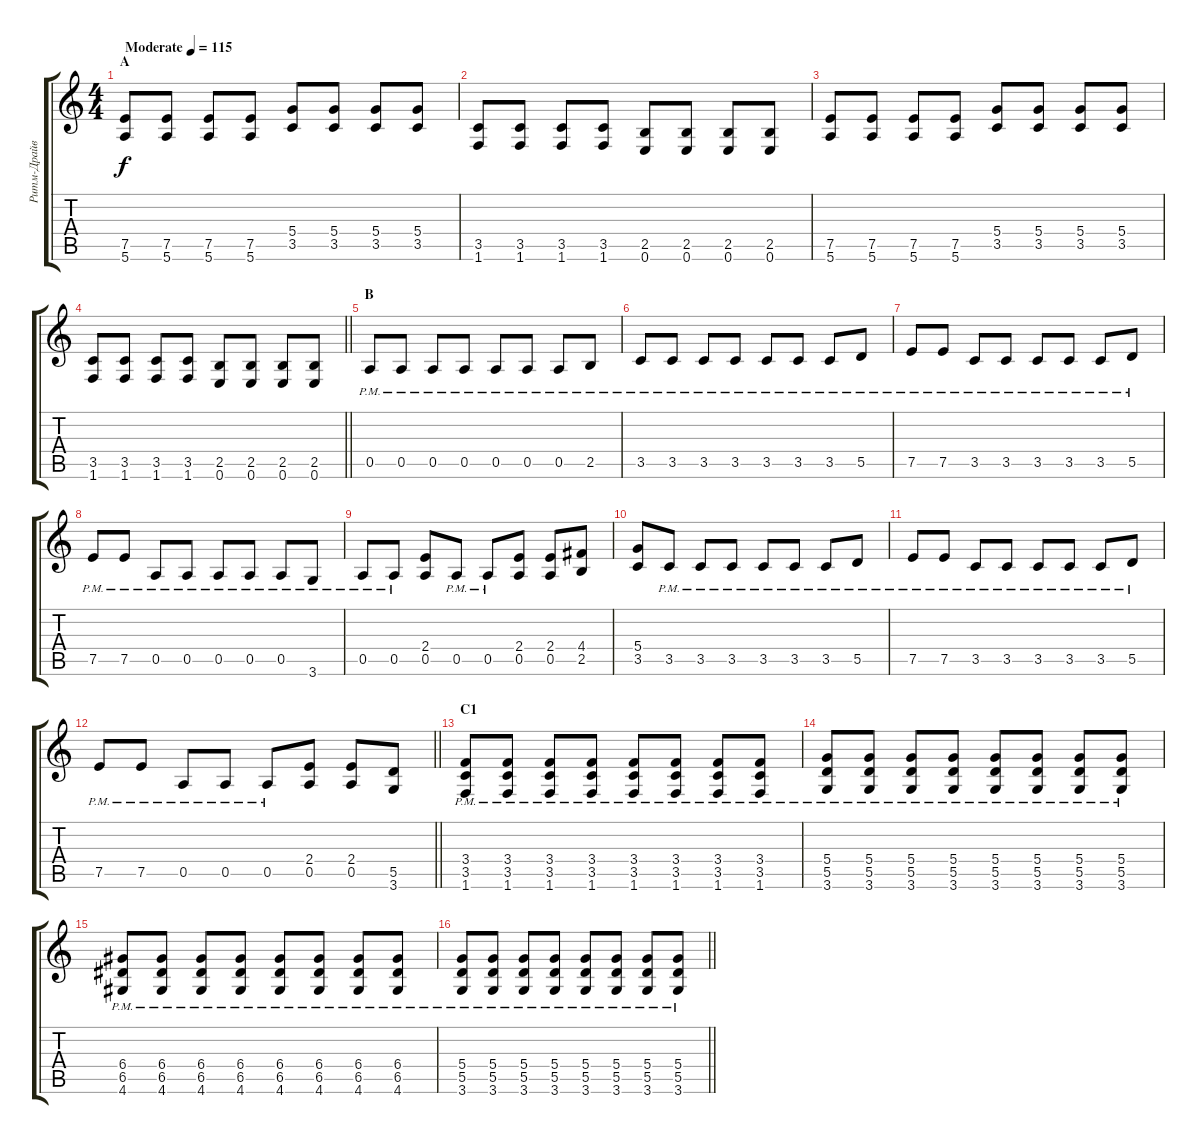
\track ("Ритм-Драйв" "Ритм-Драйв") {instrument overdrivenguitar}
\staff {score tabs}
\tuning (E4 B3 G3 D3 A2 E2) {hide}
\ts (4 4)
\section ("" "A")
\tempo (115 "Moderate")
\clef g2
\ks c
(7.5 5.6).8{dy f instrument overdrivenguitar} (7.5 5.6).8 (7.5 5.6).8 (7.5 5.6).8 (5.4 3.5).8 (5.4 3.5).8 (5.4 3.5).8 (5.4 3.5).8 |
(3.5 1.6).8 (3.5 1.6).8 (3.5 1.6).8 (3.5 1.6).8 (2.5 0.6).8 (2.5 0.6).8 (2.5 0.6).8 (2.5 0.6).8 |
(7.5 5.6).8 (7.5 5.6).8 (7.5 5.6).8 (7.5 5.6).8 (5.4 3.5).8 (5.4 3.5).8 (5.4 3.5).8 (5.4 3.5).8 |
\barLineRight lightlight
(3.5 1.6).8 (3.5 1.6).8 (3.5 1.6).8 (3.5 1.6).8 (2.5 0.6).8 (2.5 0.6).8 (2.5 0.6).8 (2.5 0.6).8 |
\section ("" "B")
0.5{pm}.8 0.5{pm}.8 0.5{pm}.8 0.5{pm}.8 0.5{pm}.8 0.5{pm}.8 0.5{pm}.8 2.5{pm}.8 |
3.5{pm}.8 3.5{pm}.8 3.5{pm}.8 3.5{pm}.8 3.5{pm}.8 3.5{pm}.8 3.5{pm}.8 5.5{pm}.8 |
7.5{pm}.8 7.5{pm}.8 3.5{pm}.8 3.5{pm}.8 3.5{pm}.8 3.5{pm}.8 3.5{pm}.8 5.5{pm}.8 |
7.5{pm}.8 7.5{pm}.8 0.5{pm}.8 0.5{pm}.8 0.5{pm}.8 0.5{pm}.8 0.5{pm}.8 3.6{pm}.8 |
0.5{pm}.8 0.5{pm}.8 (2.4 0.5).8 0.5{pm}.8 0.5{pm}.8 (2.4 0.5).8 (2.4 0.5).8 (4.4 2.5).8 |
(5.4 3.5).8 3.5{pm}.8 3.5{pm}.8 3.5{pm}.8 3.5{pm}.8 3.5{pm}.8 3.5{pm}.8 5.5{pm}.8 |
7.5{pm}.8 7.5{pm}.8 3.5{pm}.8 3.5{pm}.8 3.5{pm}.8 3.5{pm}.8 3.5{pm}.8 5.5{pm}.8 |
\barLineRight lightlight
7.5{pm}.8 7.5{pm}.8 0.5{pm}.8 0.5{pm}.8 0.5{pm}.8 (2.4 0.5).8 (2.4 0.5).8 (5.5 3.6).8 |
\section ("" "C1")
(3.4{pm} 3.5{pm} 1.6{pm}).8 (3.4{pm} 3.5{pm} 1.6{pm}).8 (3.4{pm} 3.5{pm} 1.6{pm}).8 (3.4{pm} 3.5{pm} 1.6{pm}).8 (3.4{pm} 3.5{pm} 1.6{pm}).8 (3.4{pm} 3.5{pm} 1.6{pm}).8 (3.4{pm} 3.5{pm} 1.6{pm}).8 (3.4{pm} 3.5{pm} 1.6{pm}).8 |
(5.4{pm} 5.5{pm} 3.6{pm}).8 (5.4{pm} 5.5{pm} 3.6{pm}).8 (5.4{pm} 5.5{pm} 3.6{pm}).8 (5.4{pm} 5.5{pm} 3.6{pm}).8 (5.4{pm} 5.5{pm} 3.6{pm}).8 (5.4{pm} 5.5{pm} 3.6{pm}).8 (5.4{pm} 5.5{pm} 3.6{pm}).8 (5.4{pm} 5.5{pm} 3.6{pm}).8 |
(6.4{pm} 6.5{pm} 4.6{pm}).8 (6.4{pm} 6.5{pm} 4.6{pm}).8 (6.4{pm} 6.5{pm} 4.6{pm}).8 (6.4{pm} 6.5{pm} 4.6{pm}).8 (6.4{pm} 6.5{pm} 4.6{pm}).8 (6.4{pm} 6.5{pm} 4.6{pm}).8 (6.4{pm} 6.5{pm} 4.6{pm}).8 (6.4{pm} 6.5{pm} 4.6{pm}).8 |
\barLineRight lightlight
(5.4{pm} 5.5{pm} 3.6{pm}).8 (5.4{pm} 5.5{pm} 3.6{pm}).8 (5.4{pm} 5.5{pm} 3.6{pm}).8 (5.4{pm} 5.5{pm} 3.6{pm}).8 (5.4{pm} 5.5{pm} 3.6{pm}).8 (5.4{pm} 5.5{pm} 3.6{pm}).8 (5.4{pm} 5.5{pm} 3.6{pm}).8 (5.4{pm} 5.5{pm} 3.6{pm}).8
